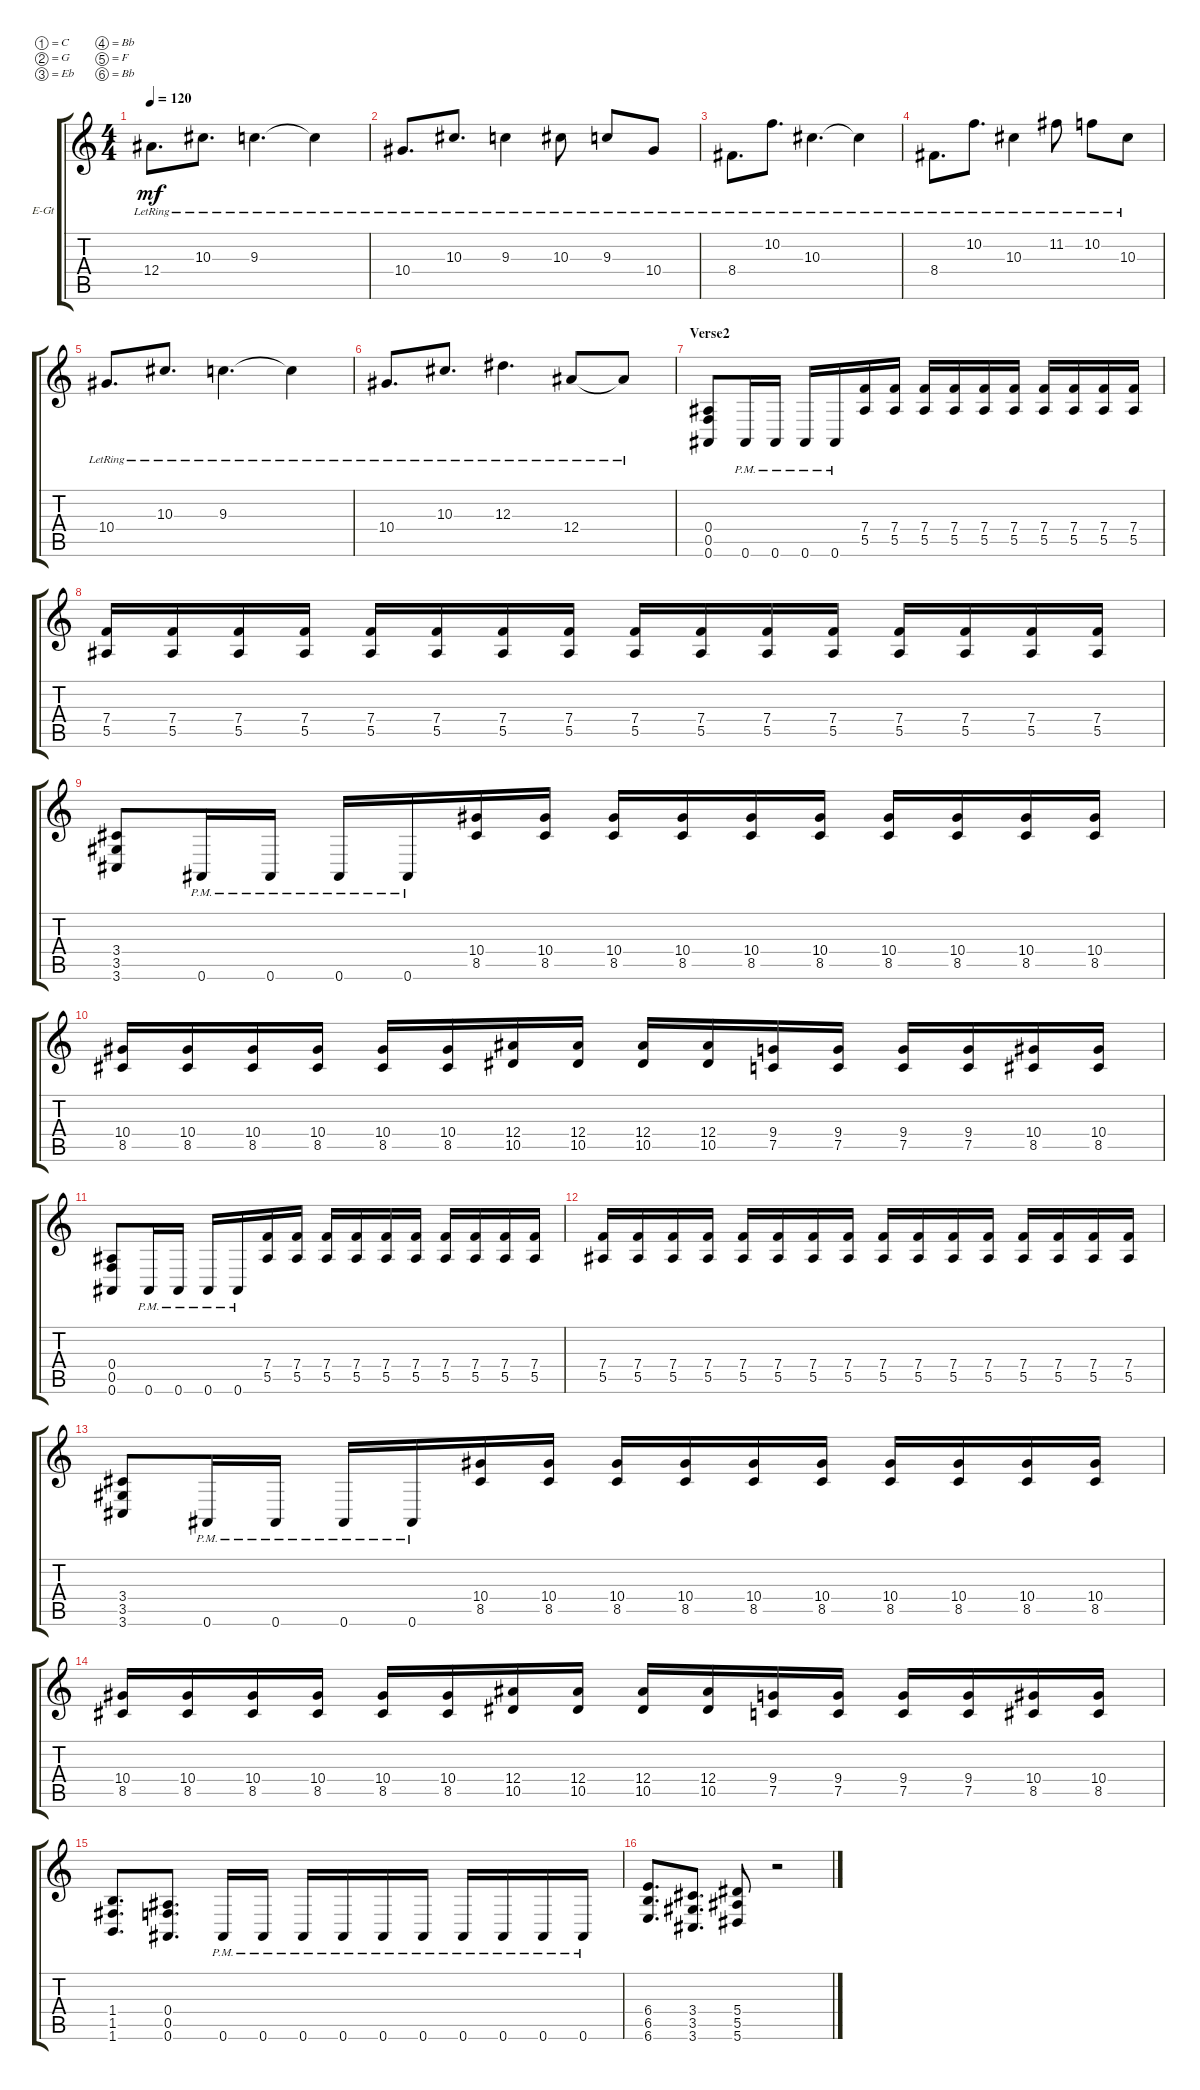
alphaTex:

\bracketExtendMode groupsimilarinstruments
\firstSystemTrackNameOrientation horizontal
\otherSystemsTrackNameOrientation horizontal
\track ("Lead" "E-Gt") {instrument distortionguitar}
\staff {score tabs}
\tuning (C4 G3 Eb3 Bb2 F2 Bb1)
\ts (4 4)
\tempo 120
\clef g2
\ks c
12.4{lr}.8{d dy mf} 10.3{lr}.8{d} 9.3{lr}.4{d} 9.3{lr t}.4 |
10.4{lr}.8{d} 10.3{lr}.8{d} 9.3{lr}.4 10.3{lr}.8 9.3{lr}.8 10.4{lr}.8 |
8.4{lr}.8{d} 10.2{lr}.8{d} 10.3{lr}.4{d} 10.3{lr t}.4 |
8.4{lr}.8{d} 10.2{lr}.8{d} 10.3{lr}.4 11.2{lr}.8 10.2{lr}.8 10.3{lr}.8 |
10.4{lr}.8{d} 10.3{lr}.8{d} 9.3{lr}.4{d} 9.3{lr t}.4 |
10.4{lr}.8{d} 10.3{lr}.8{d} 12.3{lr}.4{d} 12.4{lr}.8 12.4{lr t}.8 |
\section ("" "Verse2")
(0.4 0.5 0.6).8 0.6{pm}.16 0.6{pm}.16 0.6{pm}.16 0.6{pm}.16 (7.4 5.5).16 (7.4 5.5).16 (7.4 5.5).16 (7.4 5.5).16 (7.4 5.5).16 (7.4 5.5).16 (7.4 5.5).16 (7.4 5.5).16 (7.4 5.5).16 (7.4 5.5).16 |
(7.4 5.5).16 (7.4 5.5).16 (7.4 5.5).16 (7.4 5.5).16 (7.4 5.5).16 (7.4 5.5).16 (7.4 5.5).16 (7.4 5.5).16 (7.4 5.5).16 (7.4 5.5).16 (7.4 5.5).16 (7.4 5.5).16 (7.4 5.5).16 (7.4 5.5).16 (7.4 5.5).16 (7.4 5.5).16 |
(3.4 3.5 3.6).8 0.6{pm}.16 0.6{pm}.16 0.6{pm}.16 0.6{pm}.16 (10.4 8.5).16 (10.4 8.5).16 (10.4 8.5).16 (10.4 8.5).16 (10.4 8.5).16 (10.4 8.5).16 (10.4 8.5).16 (10.4 8.5).16 (10.4 8.5).16 (10.4 8.5).16 |
(10.4 8.5).16 (10.4 8.5).16 (10.4 8.5).16 (10.4 8.5).16 (10.4 8.5).16 (10.4 8.5).16 (12.4 10.5).16 (12.4 10.5).16 (12.4 10.5).16 (12.4 10.5).16 (9.4 7.5).16 (9.4 7.5).16 (9.4 7.5).16 (9.4 7.5).16 (10.4 8.5).16 (10.4 8.5).16 |
(0.4 0.5 0.6).8 0.6{pm}.16 0.6{pm}.16 0.6{pm}.16 0.6{pm}.16 (7.4 5.5).16 (7.4 5.5).16 (7.4 5.5).16 (7.4 5.5).16 (7.4 5.5).16 (7.4 5.5).16 (7.4 5.5).16 (7.4 5.5).16 (7.4 5.5).16 (7.4 5.5).16 |
(7.4 5.5).16 (7.4 5.5).16 (7.4 5.5).16 (7.4 5.5).16 (7.4 5.5).16 (7.4 5.5).16 (7.4 5.5).16 (7.4 5.5).16 (7.4 5.5).16 (7.4 5.5).16 (7.4 5.5).16 (7.4 5.5).16 (7.4 5.5).16 (7.4 5.5).16 (7.4 5.5).16 (7.4 5.5).16 |
(3.4 3.5 3.6).8 0.6{pm}.16 0.6{pm}.16 0.6{pm}.16 0.6{pm}.16 (10.4 8.5).16 (10.4 8.5).16 (10.4 8.5).16 (10.4 8.5).16 (10.4 8.5).16 (10.4 8.5).16 (10.4 8.5).16 (10.4 8.5).16 (10.4 8.5).16 (10.4 8.5).16 |
(10.4 8.5).16 (10.4 8.5).16 (10.4 8.5).16 (10.4 8.5).16 (10.4 8.5).16 (10.4 8.5).16 (12.4 10.5).16 (12.4 10.5).16 (12.4 10.5).16 (12.4 10.5).16 (9.4 7.5).16 (9.4 7.5).16 (9.4 7.5).16 (9.4 7.5).16 (10.4 8.5).16 (10.4 8.5).16 |
(1.4 1.5 1.6).8{d} (0.4 0.5 0.6).8{d} 0.6{pm}.16 0.6{pm}.16 0.6{pm}.16 0.6{pm}.16 0.6{pm}.16 0.6{pm}.16 0.6{pm}.16 0.6{pm}.16 0.6{pm}.16 0.6{pm}.16 |
(6.4 6.5 6.6).8{d} (3.4 3.5 3.6).8{d} (5.4 5.5 5.6).8 r.2
